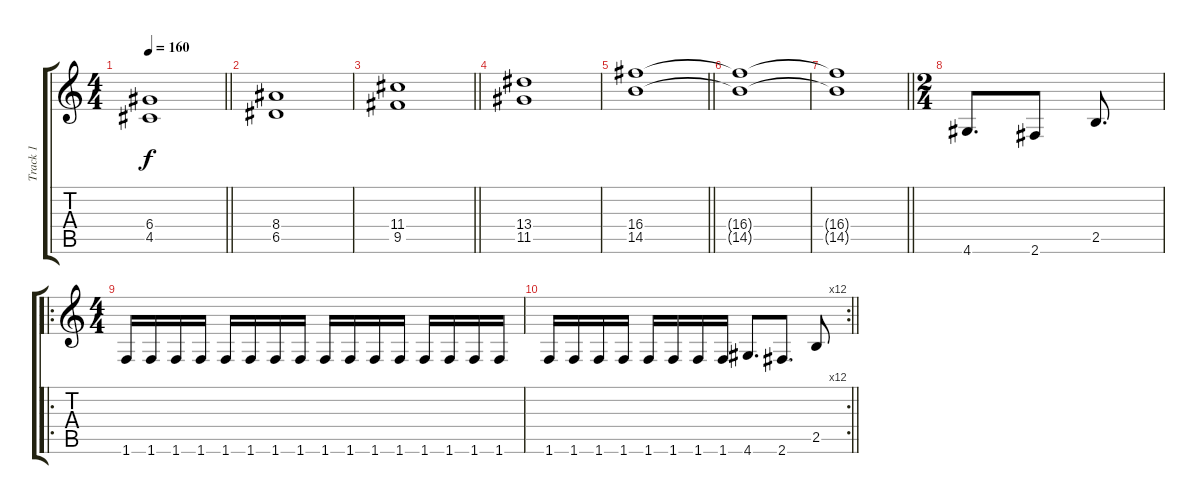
\track ("Track 1" "Track 1") {instrument distortionguitar}
\staff {score tabs}
\tuning (E4 B3 G3 D3 A2 E2) {hide}
\ts (4 4)
\tempo 160
\clef g2
\barLineRight lightlight
\ks c
(6.4 4.5).1{dy f} |
(8.4 6.5).1 |
\barLineRight lightlight
(11.4 9.5).1 |
(13.4 11.5).1 |
\barLineRight lightlight
(16.4 14.5).1 |
(16.4{t} 14.5{t}).1 |
\barLineRight lightlight
(16.4{t} 14.5{t}).1 |
\ts (2 4)
4.6.8{d} 2.6.8 2.5.8{d} |
\ro
\ts (4 4)
1.6.16 1.6.16 1.6.16 1.6.16 1.6.16 1.6.16 1.6.16 1.6.16 1.6.16 1.6.16 1.6.16 1.6.16 1.6.16 1.6.16 1.6.16 1.6.16 |
\rc 12
\barLineRight lightlight
1.6.16 1.6.16 1.6.16 1.6.16 1.6.16 1.6.16 1.6.16 1.6.16 4.6.8{d} 2.6.8{d} 2.5.8
